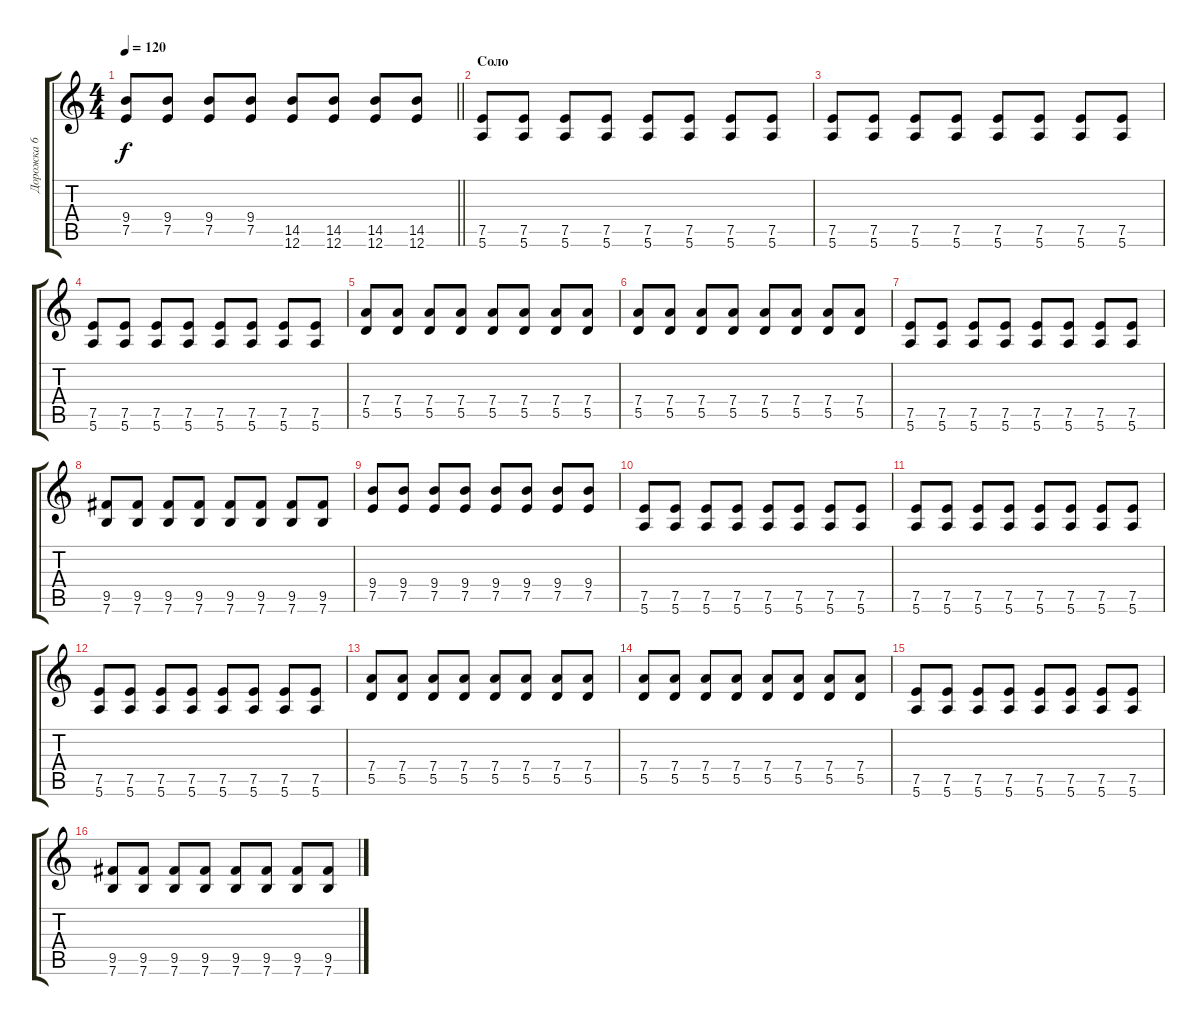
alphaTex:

\track ("Дорожка 6" "Дорожка 6") {instrument overdrivenguitar}
\staff {score tabs}
\tuning (E4 B3 G3 D3 A2 E2) {hide}
\ts (4 4)
\tempo 120
\clef g2
\barLineRight lightlight
\ks c
(9.4 7.5).8{dy f} (9.4 7.5).8 (9.4 7.5).8 (9.4 7.5).8 (14.5 12.6).8 (14.5 12.6).8 (14.5 12.6).8 (14.5 12.6).8 |
\section ("" "Соло")
(7.5 5.6).8 (7.5 5.6).8 (7.5 5.6).8 (7.5 5.6).8 (7.5 5.6).8 (7.5 5.6).8 (7.5 5.6).8 (7.5 5.6).8 |
(7.5 5.6).8 (7.5 5.6).8 (7.5 5.6).8 (7.5 5.6).8 (7.5 5.6).8 (7.5 5.6).8 (7.5 5.6).8 (7.5 5.6).8 |
(7.5 5.6).8 (7.5 5.6).8 (7.5 5.6).8 (7.5 5.6).8 (7.5 5.6).8 (7.5 5.6).8 (7.5 5.6).8 (7.5 5.6).8 |
(7.4 5.5).8 (7.4 5.5).8 (7.4 5.5).8 (7.4 5.5).8 (7.4 5.5).8 (7.4 5.5).8 (7.4 5.5).8 (7.4 5.5).8 |
(7.4 5.5).8 (7.4 5.5).8 (7.4 5.5).8 (7.4 5.5).8 (7.4 5.5).8 (7.4 5.5).8 (7.4 5.5).8 (7.4 5.5).8 |
(7.5 5.6).8 (7.5 5.6).8 (7.5 5.6).8 (7.5 5.6).8 (7.5 5.6).8 (7.5 5.6).8 (7.5 5.6).8 (7.5 5.6).8 |
(9.5 7.6).8 (9.5 7.6).8 (9.5 7.6).8 (9.5 7.6).8 (9.5 7.6).8 (9.5 7.6).8 (9.5 7.6).8 (9.5 7.6).8 |
(9.4 7.5).8 (9.4 7.5).8 (9.4 7.5).8 (9.4 7.5).8 (9.4 7.5).8 (9.4 7.5).8 (9.4 7.5).8 (9.4 7.5).8 |
(7.5 5.6).8 (7.5 5.6).8 (7.5 5.6).8 (7.5 5.6).8 (7.5 5.6).8 (7.5 5.6).8 (7.5 5.6).8 (7.5 5.6).8 |
(7.5 5.6).8 (7.5 5.6).8 (7.5 5.6).8 (7.5 5.6).8 (7.5 5.6).8 (7.5 5.6).8 (7.5 5.6).8 (7.5 5.6).8 |
(7.5 5.6).8 (7.5 5.6).8 (7.5 5.6).8 (7.5 5.6).8 (7.5 5.6).8 (7.5 5.6).8 (7.5 5.6).8 (7.5 5.6).8 |
(7.4 5.5).8 (7.4 5.5).8 (7.4 5.5).8 (7.4 5.5).8 (7.4 5.5).8 (7.4 5.5).8 (7.4 5.5).8 (7.4 5.5).8 |
(7.4 5.5).8 (7.4 5.5).8 (7.4 5.5).8 (7.4 5.5).8 (7.4 5.5).8 (7.4 5.5).8 (7.4 5.5).8 (7.4 5.5).8 |
(7.5 5.6).8 (7.5 5.6).8 (7.5 5.6).8 (7.5 5.6).8 (7.5 5.6).8 (7.5 5.6).8 (7.5 5.6).8 (7.5 5.6).8 |
(9.5 7.6).8 (9.5 7.6).8 (9.5 7.6).8 (9.5 7.6).8 (9.5 7.6).8 (9.5 7.6).8 (9.5 7.6).8 (9.5 7.6).8
